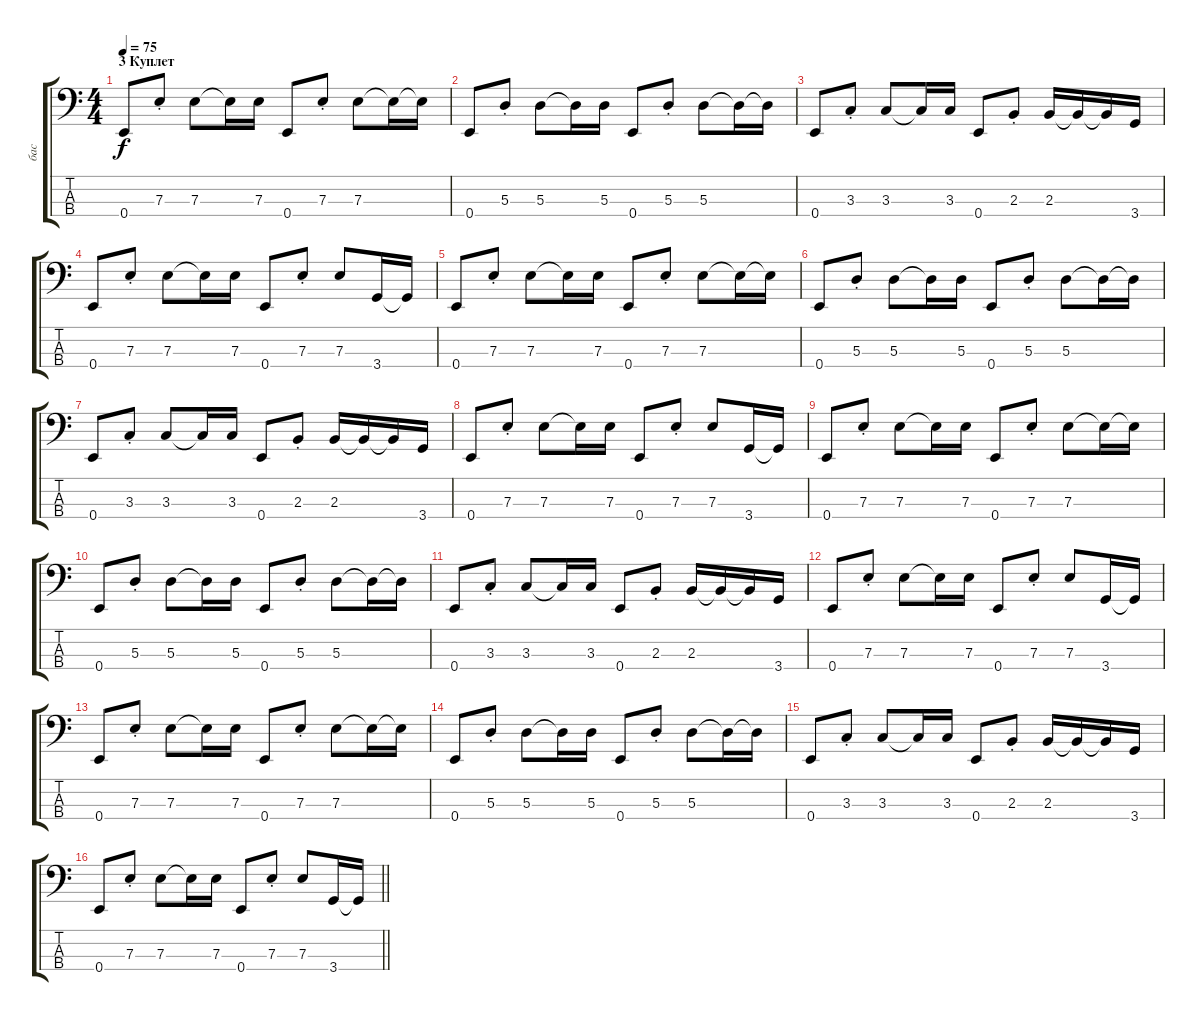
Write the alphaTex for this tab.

\track ("бас" "бас") {instrument electricbasspick}
\staff {score tabs}
\tuning (G2 D2 A1 E1) {hide}
\ts (4 4)
\section ("" "3 Куплет")
\tempo 75
\clef f4
\ks c
0.4.8{dy f} 7.3{st}.8 7.3.8 7.3{t}.16 7.3.16 0.4.8 7.3{st}.8 7.3.8 7.3{t}.16 7.3{t}.16 |
0.4.8 5.3{st}.8 5.3.8 5.3{t}.16 5.3.16 0.4.8 5.3{st}.8 5.3.8 5.3{t}.16 5.3{t}.16 |
0.4.8 3.3{st}.8 3.3.8 3.3{t}.16 3.3.16 0.4.8 2.3{st}.8 2.3.16 2.3{t}.16 2.3{t}.16 3.4.16 |
0.4.8 7.3{st}.8 7.3.8 7.3{t}.16 7.3.16 0.4.8 7.3{st}.8 7.3.8 3.4.16 3.4{t}.16 |
0.4.8 7.3{st}.8 7.3.8 7.3{t}.16 7.3.16 0.4.8 7.3{st}.8 7.3.8 7.3{t}.16 7.3{t}.16 |
0.4.8 5.3{st}.8 5.3.8 5.3{t}.16 5.3.16 0.4.8 5.3{st}.8 5.3.8 5.3{t}.16 5.3{t}.16 |
0.4.8 3.3{st}.8 3.3.8 3.3{t}.16 3.3.16 0.4.8 2.3{st}.8 2.3.16 2.3{t}.16 2.3{t}.16 3.4.16 |
0.4.8 7.3{st}.8 7.3.8 7.3{t}.16 7.3.16 0.4.8 7.3{st}.8 7.3.8 3.4.16 3.4{t}.16 |
0.4.8 7.3{st}.8 7.3.8 7.3{t}.16 7.3.16 0.4.8 7.3{st}.8 7.3.8 7.3{t}.16 7.3{t}.16 |
0.4.8 5.3{st}.8 5.3.8 5.3{t}.16 5.3.16 0.4.8 5.3{st}.8 5.3.8 5.3{t}.16 5.3{t}.16 |
0.4.8 3.3{st}.8 3.3.8 3.3{t}.16 3.3.16 0.4.8 2.3{st}.8 2.3.16 2.3{t}.16 2.3{t}.16 3.4.16 |
0.4.8 7.3{st}.8 7.3.8 7.3{t}.16 7.3.16 0.4.8 7.3{st}.8 7.3.8 3.4.16 3.4{t}.16 |
0.4.8 7.3{st}.8 7.3.8 7.3{t}.16 7.3.16 0.4.8 7.3{st}.8 7.3.8 7.3{t}.16 7.3{t}.16 |
0.4.8 5.3{st}.8 5.3.8 5.3{t}.16 5.3.16 0.4.8 5.3{st}.8 5.3.8 5.3{t}.16 5.3{t}.16 |
0.4.8 3.3{st}.8 3.3.8 3.3{t}.16 3.3.16 0.4.8 2.3{st}.8 2.3.16 2.3{t}.16 2.3{t}.16 3.4.16 |
\barLineRight lightlight
0.4.8 7.3{st}.8 7.3.8 7.3{t}.16 7.3.16 0.4.8 7.3{st}.8 7.3.8 3.4.16 3.4{t}.16
